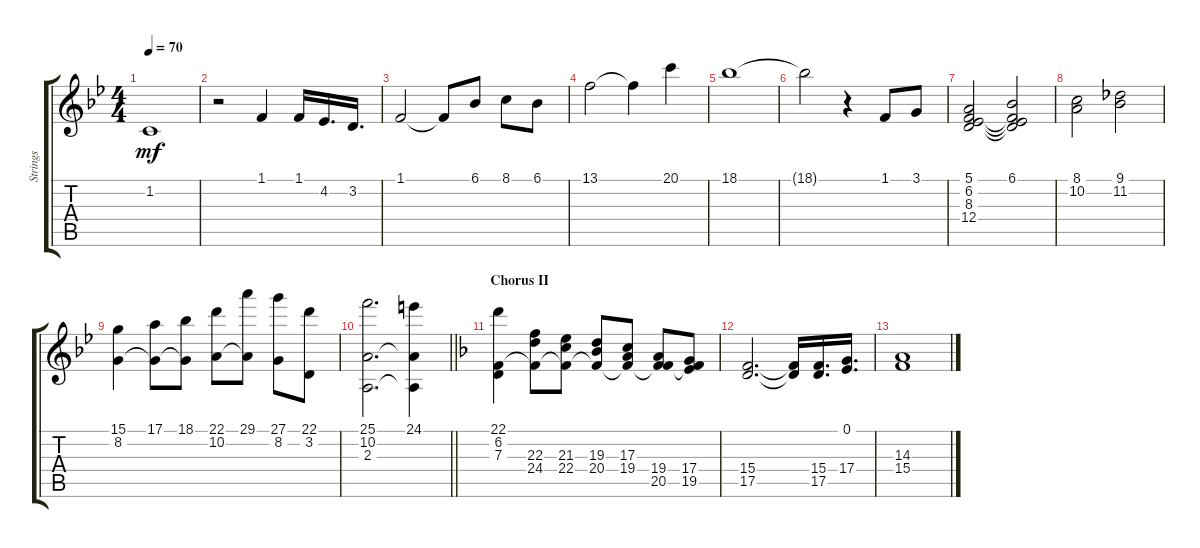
\track ("Strings" "Strings") {instrument synthstrings1}
\staff {score tabs}
\tuning (E4 B3 G3 D3 A2 E2) {hide}
\ts (4 4)
\tempo 70
\clef g2
\ks bb
1.2.1{dy mf} |
r.2 1.1.4 1.1.16 4.2.16{d} 3.2.16{d} |
1.1.2 1.1{t}.8 6.1.8 8.1.8 6.1.8 |
13.1.2 13.1{t}.4 20.1.4 |
18.1.1 |
18.1{t}.2 r.4 1.1.8 3.1.8 |
(5.1 6.2 8.3 12.4).2 (6.1 6.2{t} 8.3{t} 12.4{t}).2 |
(8.1 10.2).2 (9.1 11.2).2 |
(15.1 8.2).4 (17.1 8.2{t}).8 (18.1 8.2{t}).8 (22.1 10.2).8 (29.1 10.2{t}).8 (27.1 8.2).8 (22.1 3.2).8 |
\barLineRight lightlight
(25.1 10.2 2.3).2{d} (24.1 10.2{t} 2.3{t}).4 |
\section ("" "Chorus II")
\ks dminor
(22.1 6.2 7.3).4 (6.2{t} 22.3 24.4).8 (6.2{t} 21.3 22.4).8 (6.2{t} 19.3 20.4).8 (6.2{t} 17.3 19.4).8 (6.2{t} 19.4 20.5).8 (6.2{t} 17.4 19.5).8 |
(15.4 17.5).2{d} (15.4{t} 17.5{t}).16 (15.4 17.5).16{d} (0.1 17.4).16{d} |
(14.3 15.4).1
